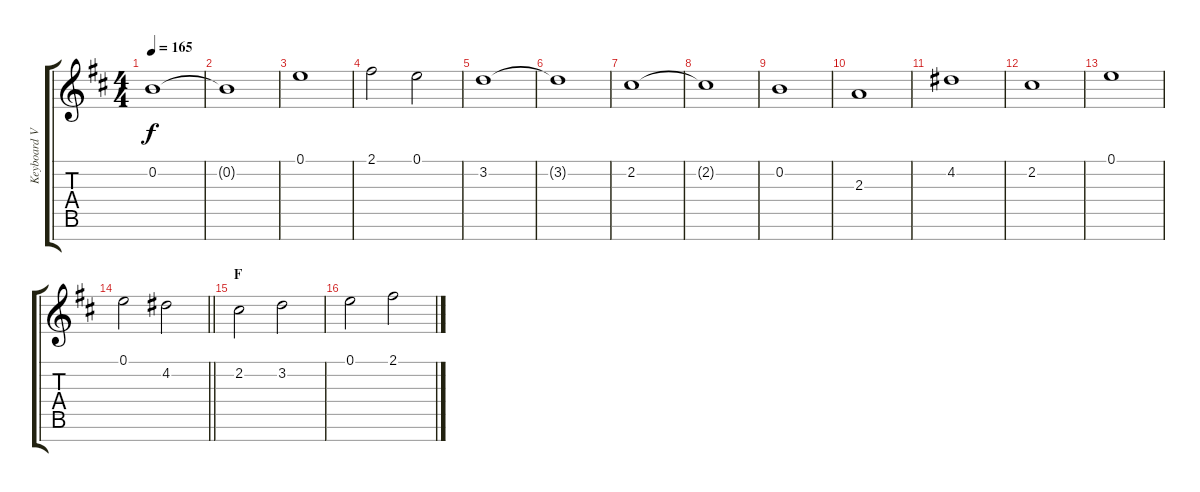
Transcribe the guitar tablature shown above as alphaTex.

\track ("Keyboard V" "Keyboard V") {instrument lead6voice}
\staff {score tabs}
\tuning (E5 B4 G4 D4 A3 E3 B2) {hide}
\ts (4 4)
\tempo 165
\clef g2
\ks d
0.2.1{dy f} |
0.2{t}.1 |
0.1.1 |
2.1.2 0.1.2 |
3.2.1 |
3.2{t}.1 |
2.2.1 |
2.2{t}.1 |
0.2.1 |
2.3.1 |
4.2.1 |
2.2.1 |
0.1.1 |
\barLineRight lightlight
0.1.2 4.2.2 |
\section ("" "F")
2.2.2 3.2.2 |
0.1.2 2.1.2
